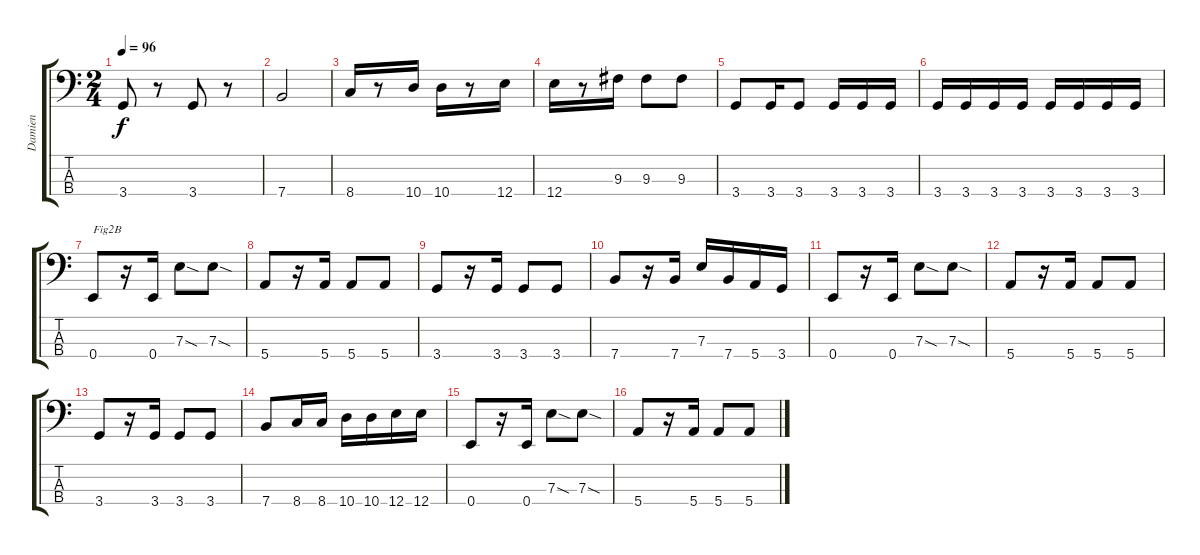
\track ("Damien" "Damien") {instrument electricbasspick}
\staff {score tabs}
\tuning (G2 D2 A1 E1) {hide}
\ts (2 4)
\tempo 96
\clef f4
\ks c
3.4.8{dy f} r.8 3.4.8 r.8 |
7.4.2 |
8.4.16 r.8 10.4.16 10.4.16 r.8 12.4.16 |
12.4.16 r.8 9.3.16 9.3.8 9.3.8 |
3.4.8 3.4.16 3.4.8 3.4.16 3.4.16 3.4.16 |
3.4.16 3.4.16 3.4.16 3.4.16 3.4.16 3.4.16 3.4.16 3.4.16 |
0.4.8{txt "Fig2B"} r.16 0.4.16 7.3{sod}.8 7.3{sod}.8 |
5.4.8 r.16 5.4.16 5.4.8 5.4.8 |
3.4.8 r.16 3.4.16 3.4.8 3.4.8 |
7.4.8 r.16 7.4.16 7.3.16 7.4.16 5.4.16 3.4.16 |
0.4.8 r.16 0.4.16 7.3{sod}.8 7.3{sod}.8 |
5.4.8 r.16 5.4.16 5.4.8 5.4.8 |
3.4.8 r.16 3.4.16 3.4.8 3.4.8 |
7.4.8 8.4.16 8.4.16 10.4.16 10.4.16 12.4.16 12.4.16 |
0.4.8 r.16 0.4.16 7.3{sod}.8 7.3{sod}.8 |
5.4.8 r.16 5.4.16 5.4.8 5.4.8
